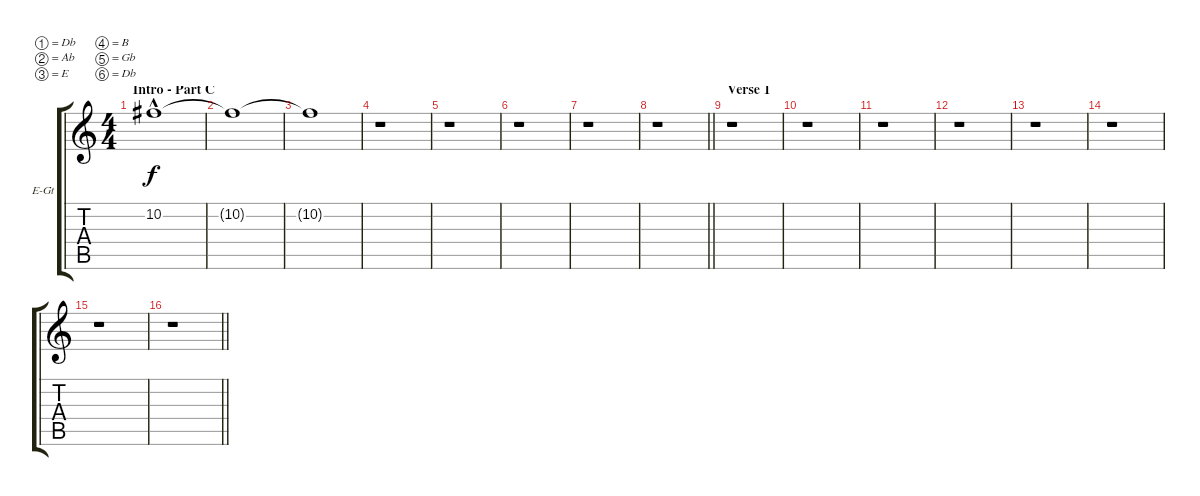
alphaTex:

\bracketExtendMode groupsimilarinstruments
\firstSystemTrackNameOrientation horizontal
\otherSystemsTrackNameOrientation horizontal
\track ("Electric Guitar 3" "E-Gt") {instrument distortionguitar}
\staff {score tabs}
\tuning (Db4 Ab3 E3 B2 Gb2 Db2)
\ts (4 4)
\section ("" "Intro - Part C")
\tempo (184 "Moderate Rock" hide)
\clef g2
\ks c
10.2{hac}.1{dy f} |
10.2{t}.1 |
10.2{t}.1 |
r.1 |
r.1 |
r.1 |
r.1 |
\barLineRight lightlight
r.1 |
\section ("" "Verse 1")
r.1 |
r.1 |
r.1 |
r.1 |
r.1 |
r.1 |
r.1 |
\barLineRight lightlight
r.1
